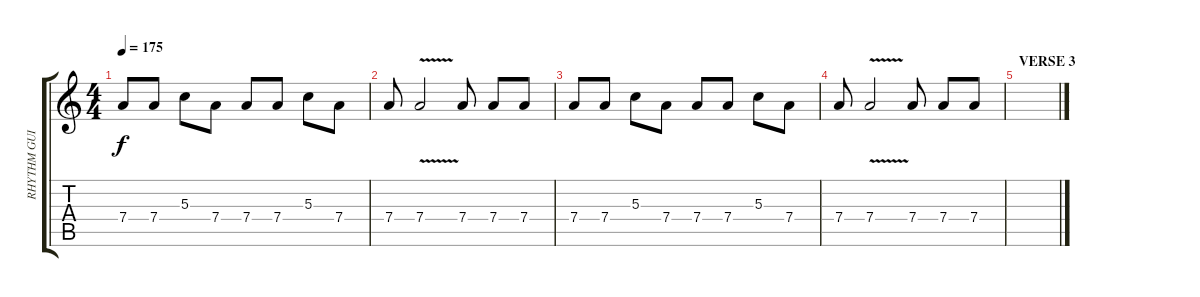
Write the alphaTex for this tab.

\track ("RHYTHM GUITAR 2" "RHYTHM GUI") {instrument overdrivenguitar}
\staff {score tabs}
\tuning (E4 B3 G3 D3 A2 E2) {hide}
\ts (4 4)
\tempo 175
\clef g2
\ks c
7.4.8{dy f} 7.4.8 5.3.8 7.4.8 7.4.8 7.4.8 5.3.8 7.4.8 |
7.4.8 7.4{v}.2 7.4.8 7.4.8 7.4.8 |
7.4.8 7.4.8 5.3.8 7.4.8 7.4.8 7.4.8 5.3.8 7.4.8 |
7.4.8 7.4{v}.2 7.4.8 7.4.8 7.4.8 |
\section ("" "VERSE 3")
